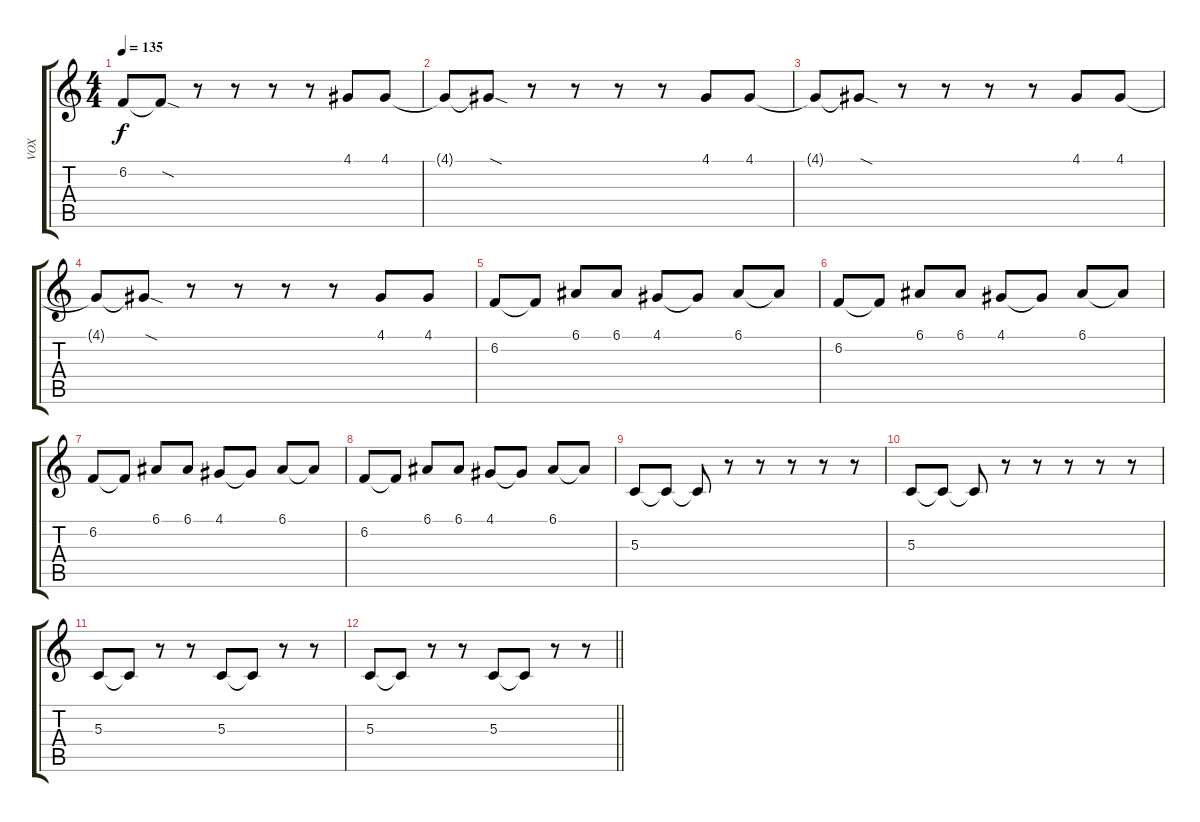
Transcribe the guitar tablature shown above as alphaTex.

\track ("VOX" "VOX") {instrument altosax}
\staff {score tabs}
\tuning (E4 B3 G3 D3 A2 E2) {hide}
\ts (4 4)
\tempo 135
\clef g2
\ks c
6.2{t}.8{dy f} 6.2{sod t}.8 r.8 r.8 r.8 r.8 4.1.8 4.1.8 |
4.1{t}.8 4.1{sod t}.8 r.8 r.8 r.8 r.8 4.1.8 4.1.8 |
4.1{t}.8 4.1{sod t}.8 r.8 r.8 r.8 r.8 4.1.8 4.1.8 |
4.1{t}.8 4.1{sod t}.8 r.8 r.8 r.8 r.8 4.1.8 4.1.8 |
6.2.8 6.2{t}.8 6.1.8 6.1.8 4.1.8 4.1{t}.8 6.1.8 6.1{t}.8 |
6.2.8 6.2{t}.8 6.1.8 6.1.8 4.1.8 4.1{t}.8 6.1.8 6.1{t}.8 |
6.2.8 6.2{t}.8 6.1.8 6.1.8 4.1.8 4.1{t}.8 6.1.8 6.1{t}.8 |
6.2.8 6.2{t}.8 6.1.8 6.1.8 4.1.8 4.1{t}.8 6.1.8 6.1{t}.8 |
5.3.8 5.3{t}.8 5.3{t}.8 r.8 r.8 r.8 r.8 r.8 |
5.3.8 5.3{t}.8 5.3{t}.8 r.8 r.8 r.8 r.8 r.8 |
5.3.8 5.3{t}.8 r.8 r.8 5.3.8 5.3{t}.8 r.8 r.8 |
\barLineRight lightlight
5.3.8 5.3{t}.8 r.8 r.8 5.3.8 5.3{t}.8 r.8 r.8
